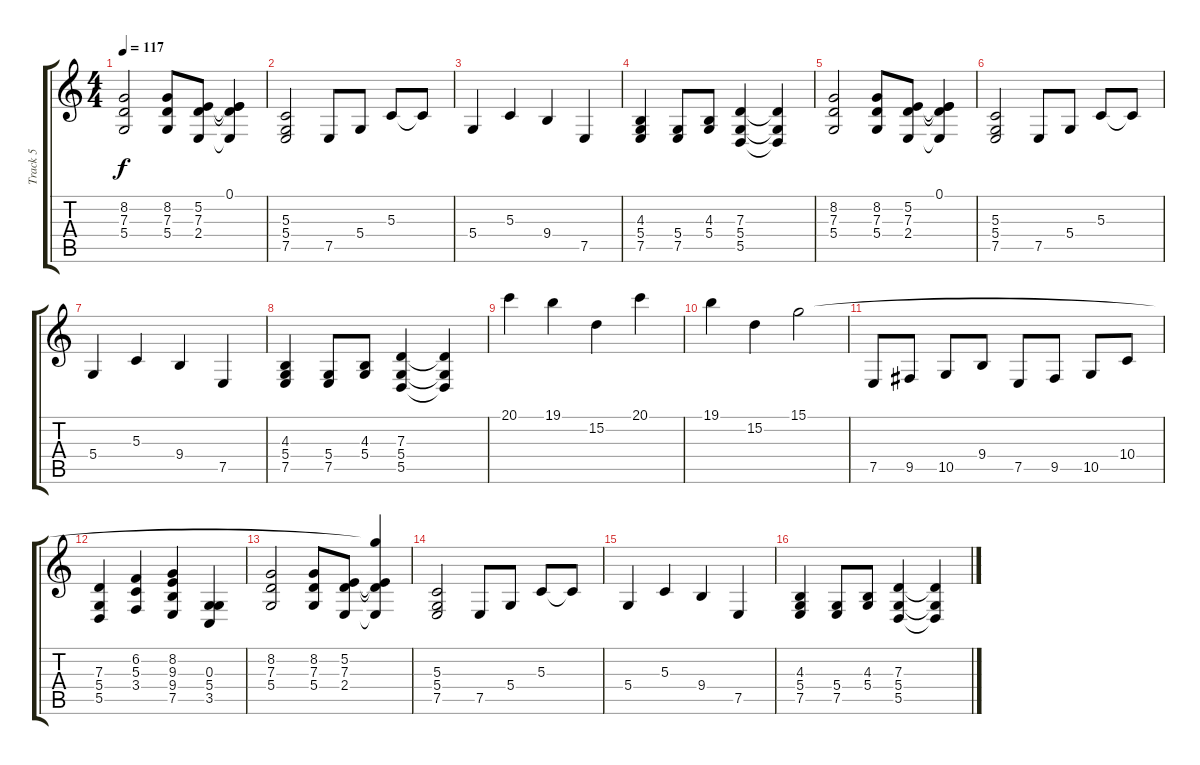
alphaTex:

\track ("Track 5" "Track 5") {instrument lead2sawtooth}
\staff {score tabs}
\tuning (E4 B3 G3 D3 A2 E2) {hide}
\ts (4 4)
\tempo 117
\clef g2
\ks c
(8.2 7.3 5.4).2{dy f instrument lead2sawtooth} (8.2 7.3 5.4).8 (5.2 7.3 2.4).8 (0.1 5.2{t} 7.3{t} 2.4{t}).4 |
(5.3 5.4 7.5).2 7.5.8 5.4.8 5.3.8 5.3{t}.8 |
5.4.4 5.3.4 9.4.4 7.5.4 |
(4.3 5.4 7.5).4 (5.4 7.5).8 (4.3 5.4).8 (7.3 5.4 5.5).4 (7.3{t} 5.4{t} 5.5{t}).4 |
(8.2 7.3 5.4).2 (8.2 7.3 5.4).8 (5.2 7.3 2.4).8 (0.1 5.2{t} 7.3{t} 2.4{t}).4 |
(5.3 5.4 7.5).2 7.5.8 5.4.8 5.3.8 5.3{t}.8 |
5.4.4 5.3.4 9.4.4 7.5.4 |
(4.3 5.4 7.5).4 (5.4 7.5).8 (4.3 5.4).8 (7.3 5.4 5.5).4 (7.3{t} 5.4{t} 5.5{t}).4 |
20.1.4 19.1.4 15.2.4 20.1.4 |
19.1.4 15.2.4 15.1.2 |
7.5.8 9.5.8 10.5.8 9.4.8 7.5.8 9.5.8 10.5.8 10.4.8 |
(7.3 5.4 5.5).4 (6.2 5.3 3.4).4 (8.2 9.3 9.4 7.5).4 (0.3 5.4 3.5).4 |
(8.2 7.3 5.4).2 (8.2 7.3 5.4).8 (5.2 7.3 2.4).8 (15.1{t} 5.2{t} 7.3{t} 2.4{t}).4 |
(5.3 5.4 7.5).2 7.5.8 5.4.8 5.3.8 5.3{t}.8 |
5.4.4 5.3.4 9.4.4 7.5.4 |
(4.3 5.4 7.5).4 (5.4 7.5).8 (4.3 5.4).8 (7.3 5.4 5.5).4 (7.3{t} 5.4{t} 5.5{t}).4
